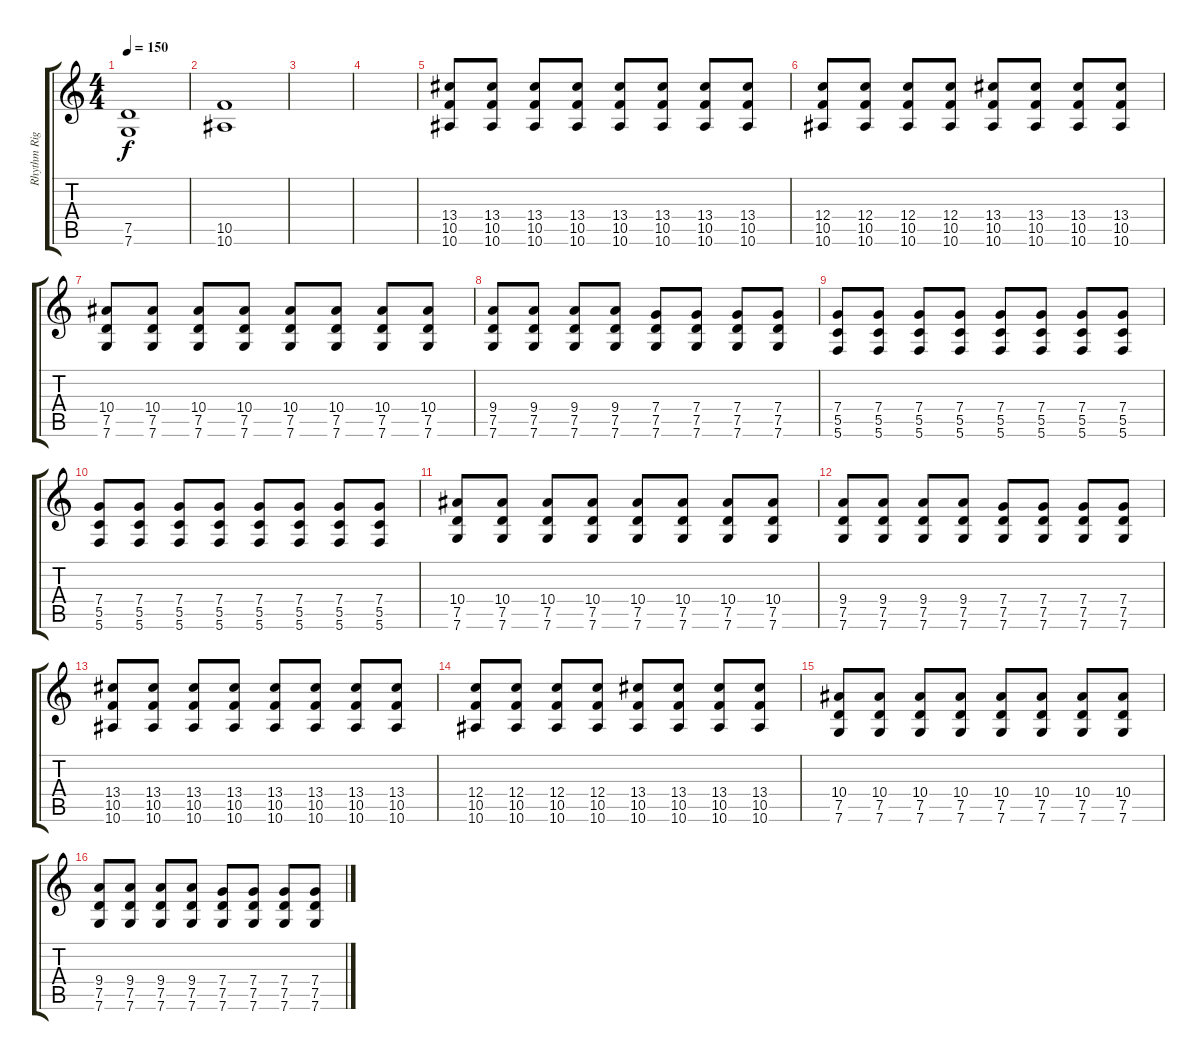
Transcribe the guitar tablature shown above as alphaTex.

\track ("Rhythm Right" "Rhythm Rig") {instrument distortionguitar}
\staff {score tabs}
\tuning (D4 A3 F3 C3 G2 C2) {hide}
\ts (4 4)
\tempo 150
\clef g2
\ks c
(7.5 7.6).1{dy f} |
(10.5 10.6).1 |
|
|
(13.4 10.5 10.6).8 (13.4 10.5 10.6).8 (13.4 10.5 10.6).8 (13.4 10.5 10.6).8 (13.4 10.5 10.6).8 (13.4 10.5 10.6).8 (13.4 10.5 10.6).8 (13.4 10.5 10.6).8 |
(12.4 10.5 10.6).8 (12.4 10.5 10.6).8 (12.4 10.5 10.6).8 (12.4 10.5 10.6).8 (13.4 10.5 10.6).8 (13.4 10.5 10.6).8 (13.4 10.5 10.6).8 (13.4 10.5 10.6).8 |
(10.4 7.5 7.6).8 (10.4 7.5 7.6).8 (10.4 7.5 7.6).8 (10.4 7.5 7.6).8 (10.4 7.5 7.6).8 (10.4 7.5 7.6).8 (10.4 7.5 7.6).8 (10.4 7.5 7.6).8 |
(9.4 7.5 7.6).8 (9.4 7.5 7.6).8 (9.4 7.5 7.6).8 (9.4 7.5 7.6).8 (7.4 7.5 7.6).8 (7.4 7.5 7.6).8 (7.4 7.5 7.6).8 (7.4 7.5 7.6).8 |
(7.4 5.5 5.6).8 (7.4 5.5 5.6).8 (7.4 5.5 5.6).8 (7.4 5.5 5.6).8 (7.4 5.5 5.6).8 (7.4 5.5 5.6).8 (7.4 5.5 5.6).8 (7.4 5.5 5.6).8 |
(7.4 5.5 5.6).8 (7.4 5.5 5.6).8 (7.4 5.5 5.6).8 (7.4 5.5 5.6).8 (7.4 5.5 5.6).8 (7.4 5.5 5.6).8 (7.4 5.5 5.6).8 (7.4 5.5 5.6).8 |
(10.4 7.5 7.6).8 (10.4 7.5 7.6).8 (10.4 7.5 7.6).8 (10.4 7.5 7.6).8 (10.4 7.5 7.6).8 (10.4 7.5 7.6).8 (10.4 7.5 7.6).8 (10.4 7.5 7.6).8 |
(9.4 7.5 7.6).8 (9.4 7.5 7.6).8 (9.4 7.5 7.6).8 (9.4 7.5 7.6).8 (7.4 7.5 7.6).8 (7.4 7.5 7.6).8 (7.4 7.5 7.6).8 (7.4 7.5 7.6).8 |
(13.4 10.5 10.6).8 (13.4 10.5 10.6).8 (13.4 10.5 10.6).8 (13.4 10.5 10.6).8 (13.4 10.5 10.6).8 (13.4 10.5 10.6).8 (13.4 10.5 10.6).8 (13.4 10.5 10.6).8 |
(12.4 10.5 10.6).8 (12.4 10.5 10.6).8 (12.4 10.5 10.6).8 (12.4 10.5 10.6).8 (13.4 10.5 10.6).8 (13.4 10.5 10.6).8 (13.4 10.5 10.6).8 (13.4 10.5 10.6).8 |
(10.4 7.5 7.6).8 (10.4 7.5 7.6).8 (10.4 7.5 7.6).8 (10.4 7.5 7.6).8 (10.4 7.5 7.6).8 (10.4 7.5 7.6).8 (10.4 7.5 7.6).8 (10.4 7.5 7.6).8 |
(9.4 7.5 7.6).8 (9.4 7.5 7.6).8 (9.4 7.5 7.6).8 (9.4 7.5 7.6).8 (7.4 7.5 7.6).8 (7.4 7.5 7.6).8 (7.4 7.5 7.6).8 (7.4 7.5 7.6).8
